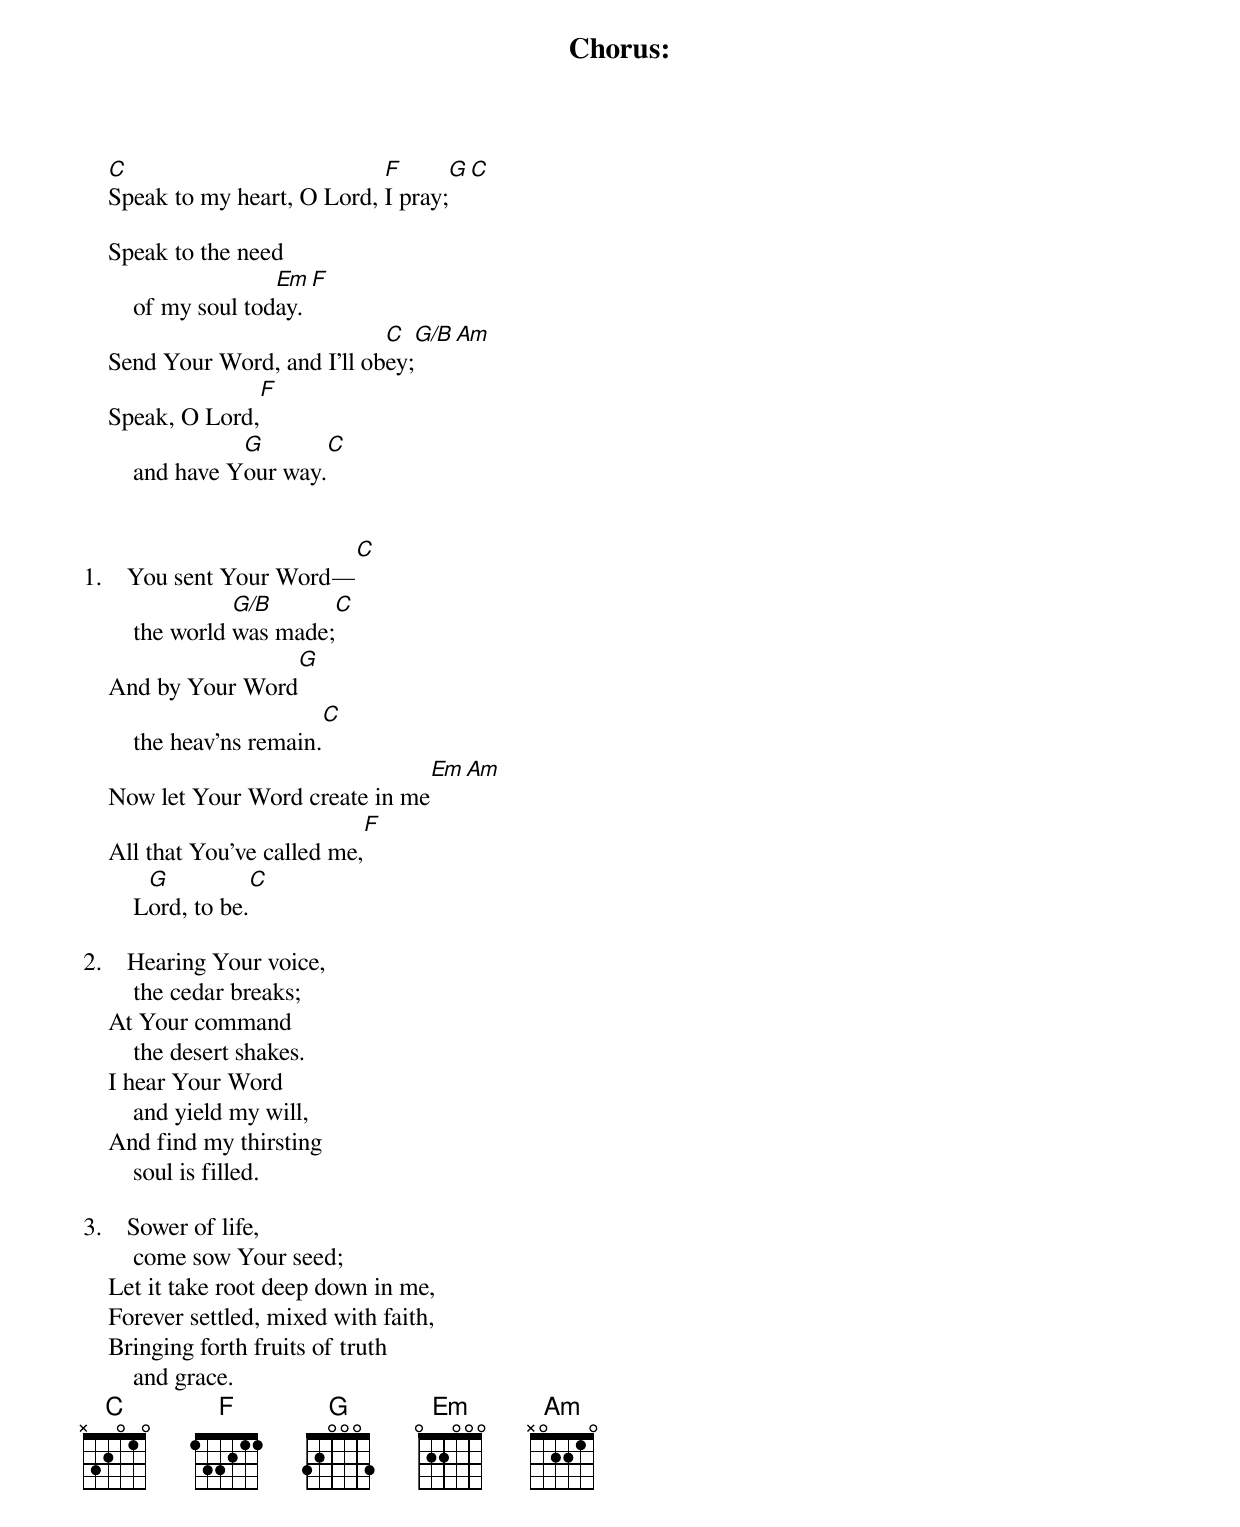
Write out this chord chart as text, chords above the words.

    Chorus:
    C                          F               G            C
    Speak to my heart, O Lord, I pray;

    Speak to the need
                      Em        F
        of my soul today.
                               C               G/B   Am
    Send Your Word, and I’ll obey;
                           F
    Speak, O Lord,
                  G                   C
        and have Your way.


                                        C
1.    You sent Your Word—
                  G/B                C
        the world was made;
                                  G
    And by Your Word
                                      C
        the heav’ns remain.
                                                   Em      Am
    Now let Your Word create in me
                                         F
    All that You’ve called me,
         G             C
        Lord, to be.

2.    Hearing Your voice,
        the cedar breaks;
    At Your command
        the desert shakes.
    I hear Your Word
        and yield my will,
    And find my thirsting
        soul is filled.

3.    Sower of life,
        come sow Your seed;
    Let it take root deep down in me,
    Forever settled, mixed with faith,
    Bringing forth fruits of truth
        and grace.
